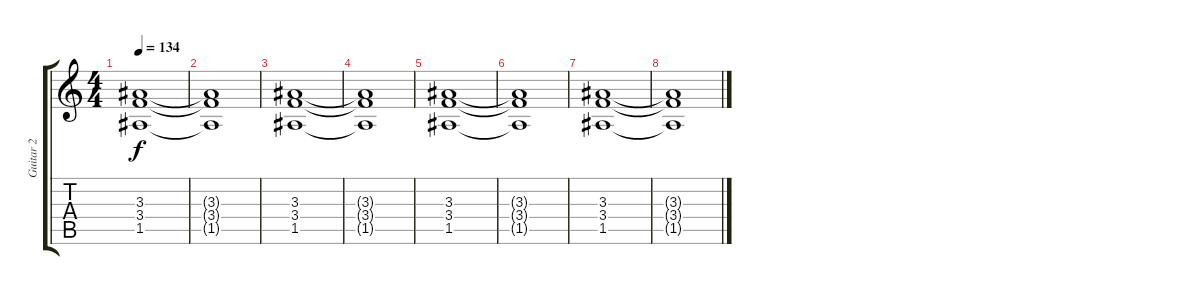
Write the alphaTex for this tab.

\track ("Guitar 2" "Guitar 2") {instrument distortionguitar}
\staff {score tabs}
\tuning (E4 B3 G3 D3 A2 E2) {hide}
\ts (4 4)
\tempo 134
\clef g2
\ks c
(3.3 3.4 1.5).1{dy f} |
(3.3{t} 3.4{t} 1.5{t}).1 |
(3.3 3.4 1.5).1 |
(3.3{t} 3.4{t} 1.5{t}).1 |
(3.3 3.4 1.5).1 |
(3.3{t} 3.4{t} 1.5{t}).1 |
(3.3 3.4 1.5).1 |
(3.3{t} 3.4{t} 1.5{t}).1
